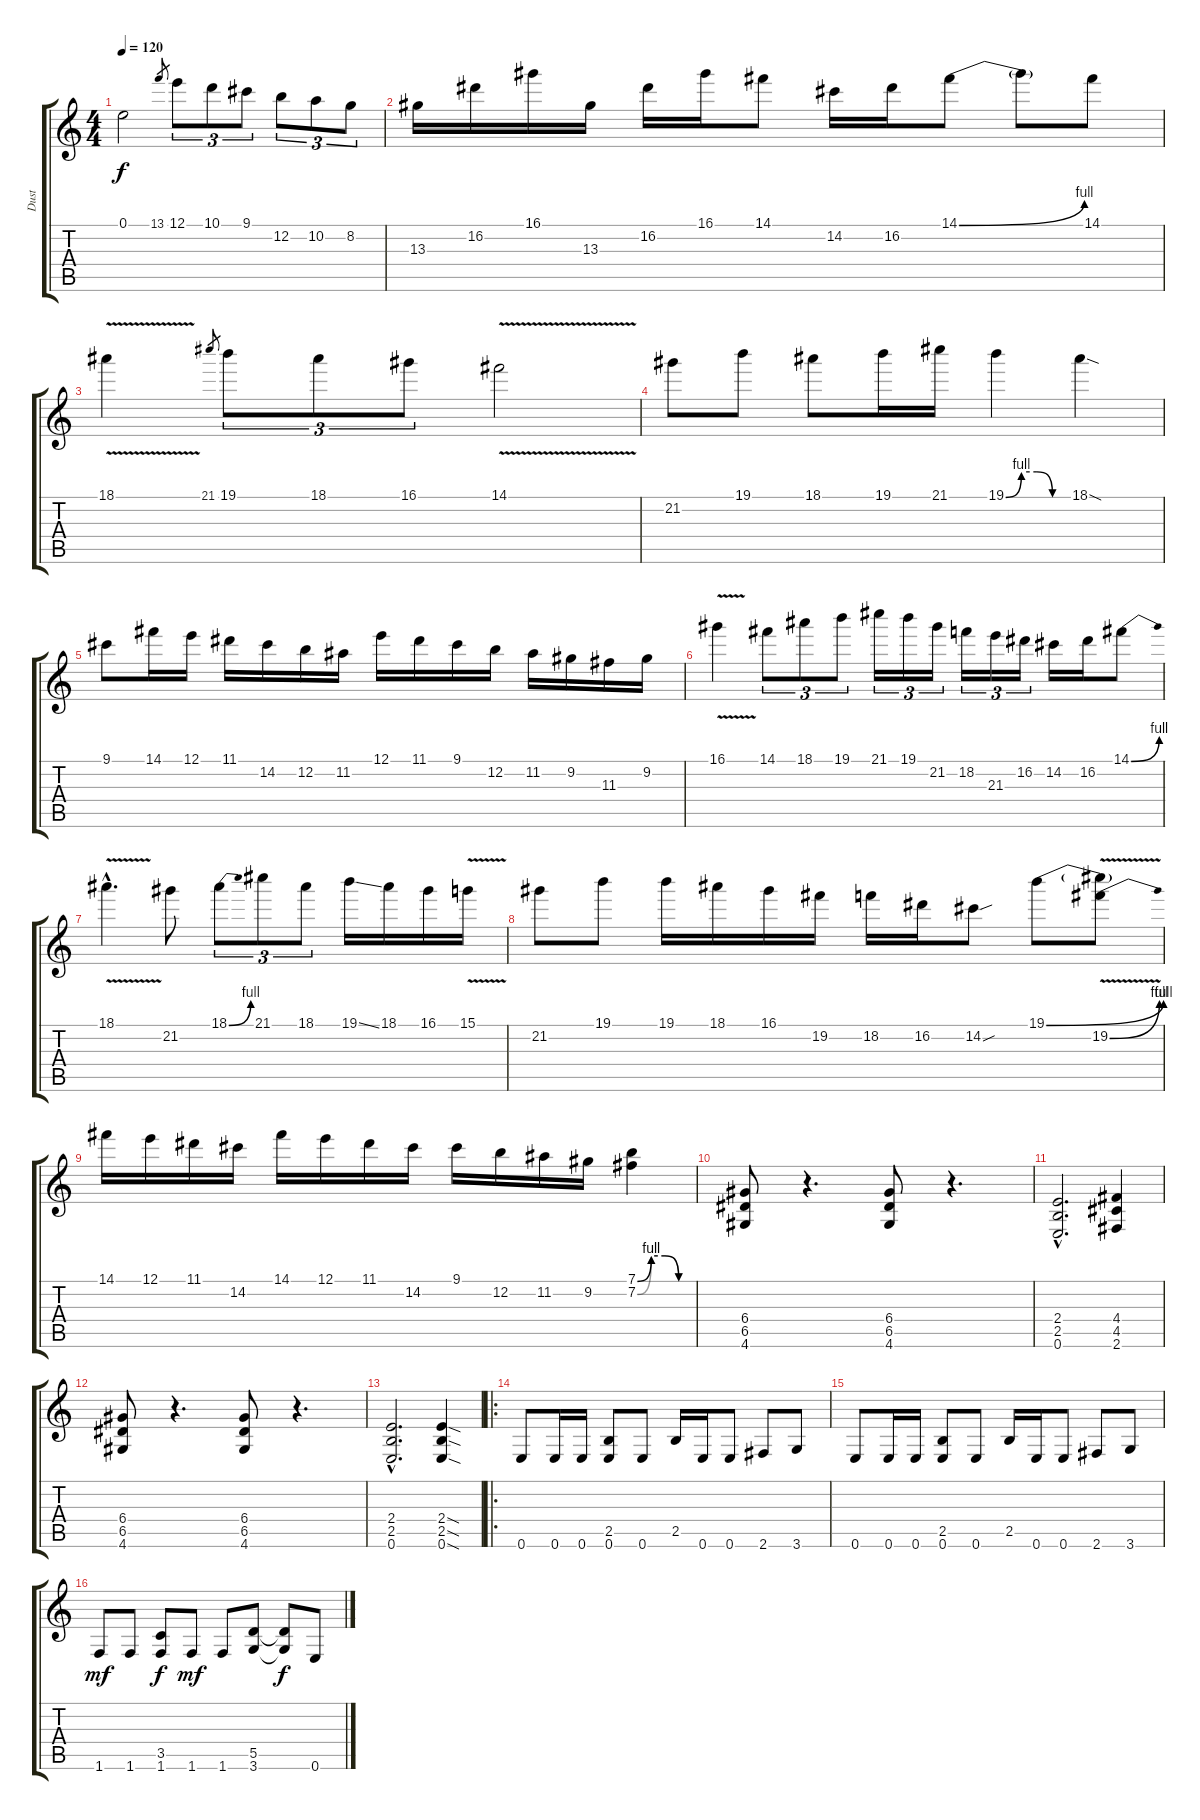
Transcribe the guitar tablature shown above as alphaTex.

\track ("Dust" "Dust") {instrument distortionguitar}
\staff {score tabs}
\tuning (E4 B3 G3 D3 A2 E2) {hide}
\ts (4 4)
\tempo 120
\clef g2
\ks c
0.1.2{dy f volume 13 balance 8} 13.1.8{gr} 12.1.8{tu (3 2) instrument distortionguitar} 10.1.8{tu (3 2)} 9.1.8{tu (3 2)} 12.2.8{tu (3 2)} 10.2.8{tu (3 2)} 8.2.8{tu (3 2)} |
13.3.16 16.2.16 16.1.16 13.3.16 16.2.16 16.1.16 14.1.8 14.2.16 16.2.16 14.1{be (bend 0 0 60 4)}.8 14.1{t}.8 14.1.8 |
18.1{v}.4 21.1.8{gr} 19.1.8{tu (3 2)} 18.1.8{tu (3 2)} 16.1.8{tu (3 2)} 14.1{v}.2 |
21.2.8 19.1.8 18.1.8 19.1.16 21.1.16 19.1{be (custom 0 0 15 4 30 4 45 0 60 0)}.4 18.1{sod}.4 |
9.1.8 14.1.16 12.1.16 11.1.16 14.2.16 12.2.16 11.2.16 12.1.16 11.1.16 9.1.16 12.2.16 11.2.16 9.2.16 11.3.16 9.2.16 |
16.1{v}.4 14.1.8{tu (3 2)} 18.1.8{tu (3 2)} 19.1.8{tu (3 2)} 21.1.16{tu (3 2)} 19.1.16{tu (3 2)} 21.2.16{tu (3 2)} 18.2.16{tu (3 2)} 21.3.16{tu (3 2)} 16.2.16{tu (3 2)} 14.2.16 16.2.16 14.1{be (bend 0 0 60 4)}.8 |
18.1{v hac}.4{d} 21.2.8 18.1{be (bend 0 0 60 4)}.8{tu (3 2)} 21.1.8{tu (3 2)} 18.1.8{tu (3 2)} 19.1{ss}.16 18.1.16 16.1.16 15.1{v}.16 |
21.2.8 19.1.8 19.1.16 18.1.16 16.1.16 19.2.16 18.2.16 16.2.16 14.2{sou}.8 19.1{be (bend 0 0 60 4)}.8 (19.1{t} 19.2{be (bend 0 0 60 4) v}).8 |
14.1.16 12.1.16 11.1.16 14.2.16 14.1.16 12.1.16 11.1.16 14.2.16 9.1.16 12.2.16 11.2.16 9.2.16 (7.1{be (custom 0 0 15 4 30 4 45 0 60 0)} 7.2{be (custom 0 0 15 4 30 4 45 0 60 0)}).4 |
(6.4 6.5 4.6).8 r.4{d} (6.4 6.5 4.6).8 r.4{d} |
(2.4{hac} 2.5{hac} 0.6{hac}).2{d} (4.4 4.5 2.6).4 |
(6.4 6.5 4.6).8 r.4{d} (6.4 6.5 4.6).8 r.4{d} |
(2.4{hac} 2.5{hac} 0.6{hac}).2{d} (2.4{sod} 2.5{sod} 0.6{sod}).4 |
\ro
0.6.8 0.6.16 0.6.16 (2.5 0.6).8 0.6.8 2.5.16 0.6.16 0.6.8 2.6.8 3.6.8 |
0.6.8 0.6.16 0.6.16 (2.5 0.6).8 0.6.8 2.5.16 0.6.16 0.6.8 2.6.8 3.6.8 |
1.6.8{dy mf} 1.6.8 (3.5 1.6).8{dy f} 1.6.8{dy mf} 1.6.8 (5.5 3.6).8 (5.5{t} 3.6{t}).8{dy f} 0.6.8
